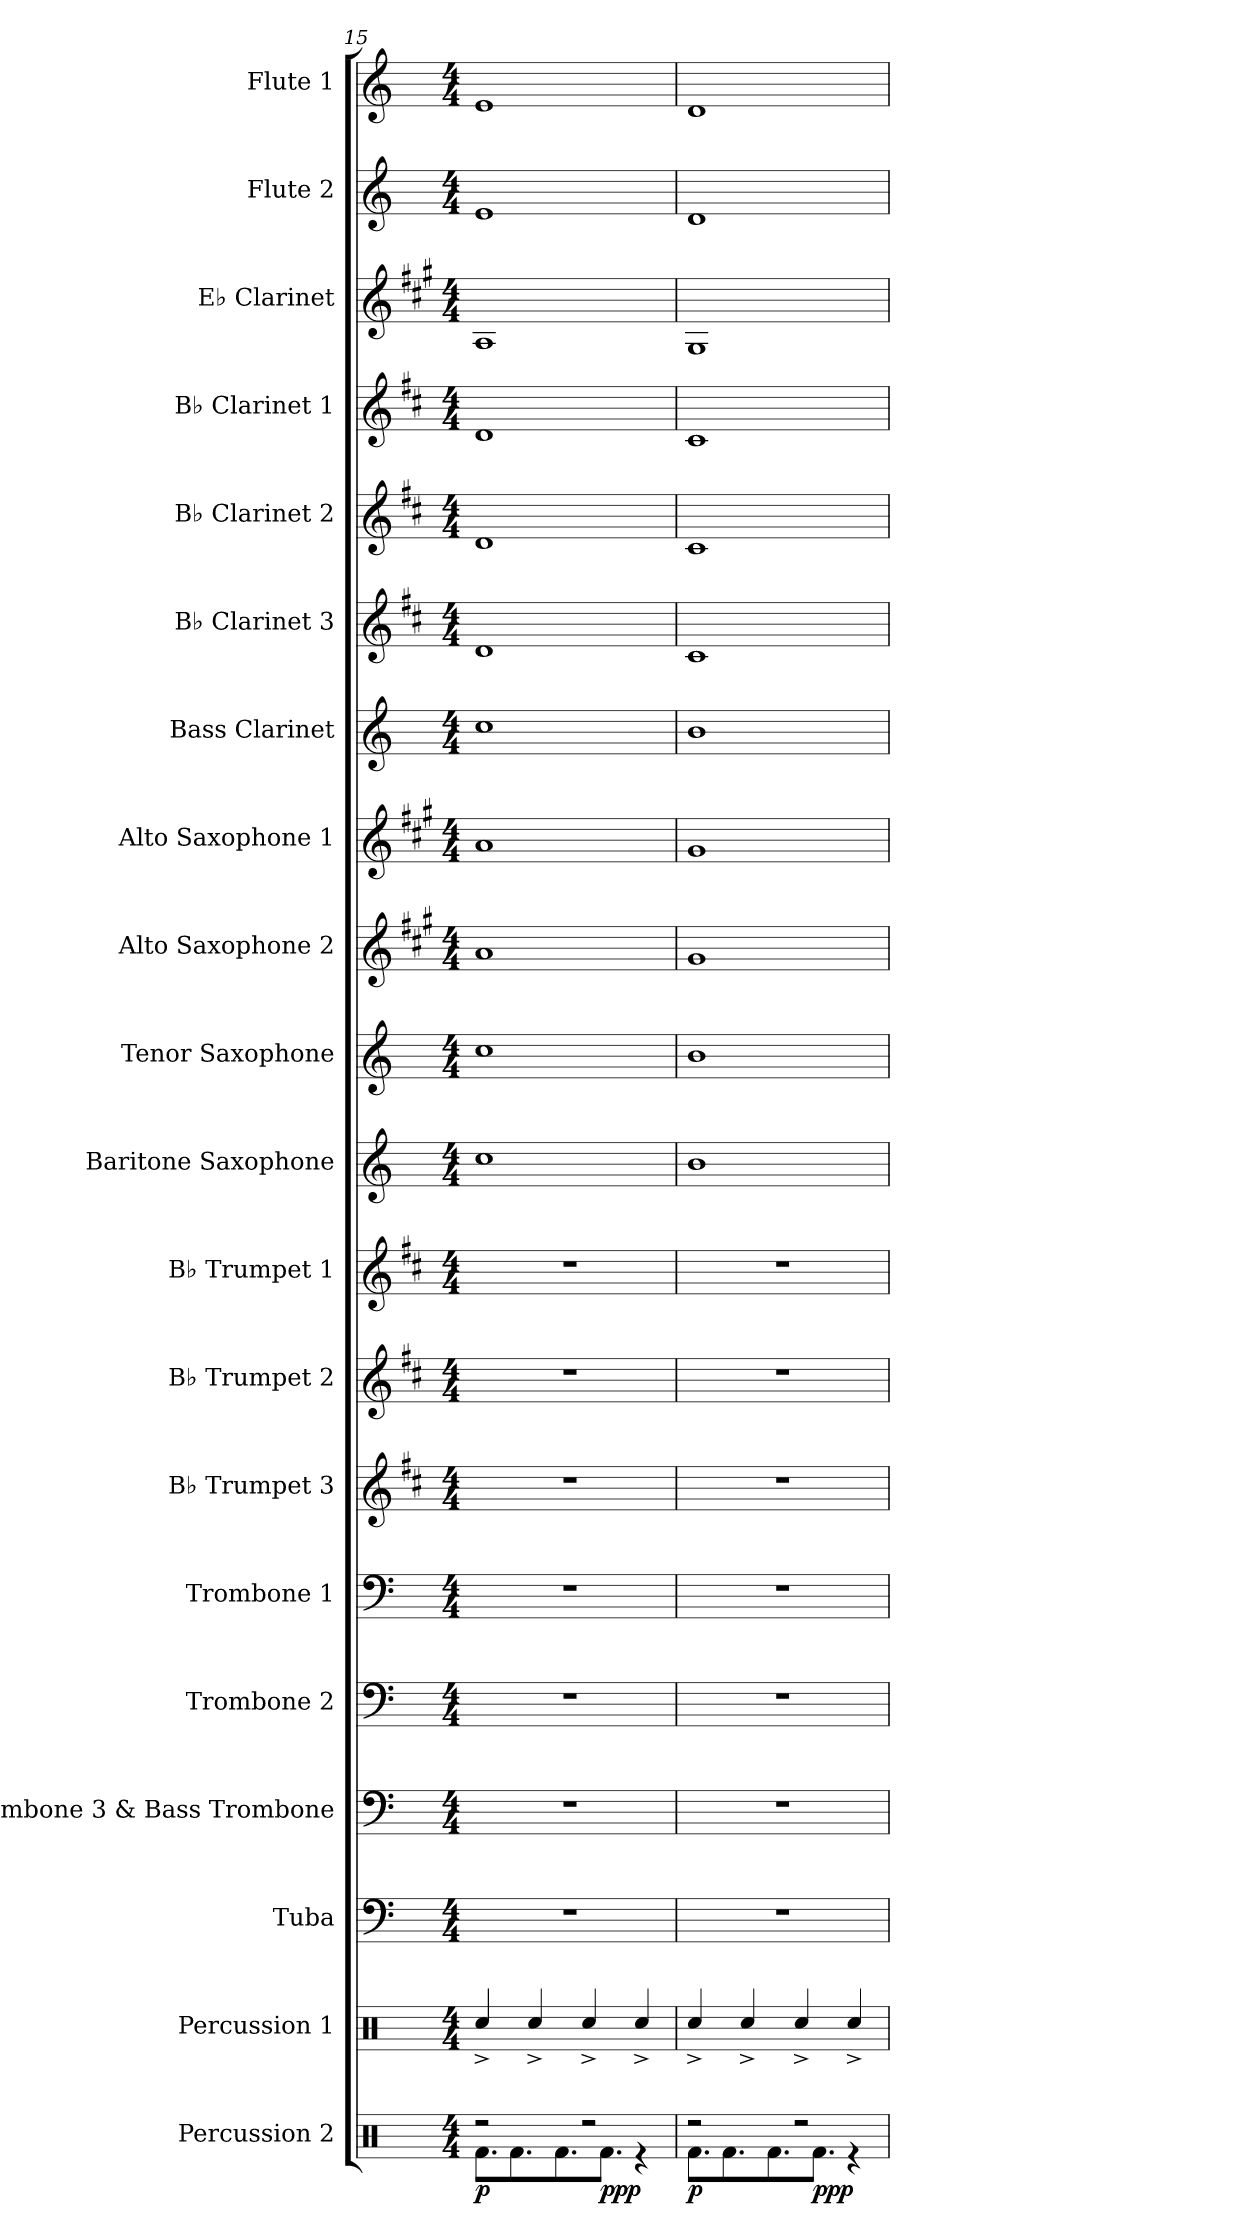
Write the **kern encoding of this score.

**kern	**dynam	**kern	**kern	**kern	**kern	**kern	**kern	**kern	**kern	**kern	**kern	**kern	**kern	**kern	**kern	**kern	**kern	**kern	**kern	**kern
*part20	*part20	*part19	*part18	*part17	*part16	*part15	*part14	*part13	*part12	*part11	*part10	*part9	*part8	*part7	*part6	*part5	*part4	*part3	*part2	*part1
*staff20	*staff20	*staff19	*staff18	*staff17	*staff16	*staff15	*staff14	*staff13	*staff12	*staff11	*staff10	*staff9	*staff8	*staff7	*staff6	*staff5	*staff4	*staff3	*staff2	*staff1
*I"Percussion 2	*	*I"Percussion 1	*I"Tuba	*I"Trombone 3 &amp; Bass Trombone	*I"Trombone 2	*I"Trombone 1	*I"B♭ Trumpet 3	*I"B♭ Trumpet 2	*I"B♭ Trumpet 1	*I"Baritone Saxophone	*I"Tenor Saxophone	*I"Alto Saxophone 2	*I"Alto Saxophone 1	*I"Bass Clarinet	*I"B♭ Clarinet 3	*I"B♭ Clarinet 2	*I"B♭ Clarinet 1	*I"E♭ Clarinet	*I"Flute 2	*I"Flute 1
*I'Perc. 2	*	*I'Perc. 1	*I'Tba.	*I'Tbn. 3 B. Tbn.	*I'Tbn. 2	*I'Tbn. 1	*I'B♭ Tpt. 3	*I'B♭ Tpt. 2	*I'B♭ Tpt. 1	*I'Bar. Sax.	*I'T. Sax.	*I'A. Sax. 2	*I'A. Sax. 1	*I'B. Cl.	*I'B♭ Cl. 3	*I'B♭ Cl. 2	*I'B♭ Cl. 1	*I'E♭ Cl.	*I'Fl. 2	*I'Fl. 1
*clefX	*	*clefX	*clefF4	*clefF4	*clefF4	*clefF4	*clefG2	*clefG2	*clefG2	*clefG2	*clefG2	*clefG2	*clefG2	*clefG2	*clefG2	*clefG2	*clefG2	*clefG2	*clefG2	*clefG2
*	*	*	*	*	*	*	*ITrd1c2	*ITrd1c2	*ITrd1c2	*ITrd12c21	*ITrd8c14	*ITrd5c9	*ITrd5c9	*ITrd8c14	*ITrd1c2	*ITrd1c2	*ITrd1c2	*ITrd-2c-3	*	*
*k[]	*	*k[]	*k[]	*k[]	*k[]	*k[]	*k[]	*k[]	*k[]	*k[]	*k[]	*k[]	*k[]	*k[]	*k[]	*k[]	*k[]	*k[]	*k[]	*k[]
*M4/4	*	*M4/4	*M4/4	*M4/4	*M4/4	*M4/4	*M4/4	*M4/4	*M4/4	*M4/4	*M4/4	*M4/4	*M4/4	*M4/4	*M4/4	*M4/4	*M4/4	*M4/4	*M4/4	*M4/4
=15	=15	=15	=15	=15	=15	=15	=15	=15	=15	=15	=15	=15	=15	=15	=15	=15	=15	=15	=15	=15
*^	*	*	*	*	*	*	*	*	*	*	*	*	*	*	*	*	*	*	*	*
!	!	!LO:DY:b	!	!	!	!	!	!	!	!	!	!	!	!	!	!	!	!	!	!	!
2r	8.Rf\L	p	4Rcc^/	1r	1r	1r	1r	1r	1r	1r	1c	1c	1c	1c	1c	1c	1c	1c	1c	1e	1e
.	8.Rf\	.	.	.	.	.	.	.	.	.	.	.	.	.	.	.	.	.	.	.	.
.	.	.	4Rcc^/	.	.	.	.	.	.	.	.	.	.	.	.	.	.	.	.	.	.
.	8.Rf\	.	.	.	.	.	.	.	.	.	.	.	.	.	.	.	.	.	.	.	.
2r	.	.	4Rcc^/	.	.	.	.	.	.	.	.	.	.	.	.	.	.	.	.	.	.
!	!	!LO:DY:b	!	!	!	!	!	!	!	!	!	!	!	!	!	!	!	!	!	!	!
.	8.Rf\J	ppp	.	.	.	.	.	.	.	.	.	.	.	.	.	.	.	.	.	.	.
.	4r	.	4Rcc^/	.	.	.	.	.	.	.	.	.	.	.	.	.	.	.	.	.	.
=16	=16	=16	=16	=16	=16	=16	=16	=16	=16	=16	=16	=16	=16	=16	=16	=16	=16	=16	=16	=16	=16
!	!	!LO:DY:b	!	!	!	!	!	!	!	!	!	!	!	!	!	!	!	!	!	!	!
2r	8.Rf\L	p	4Rcc^/	1r	1r	1r	1r	1r	1r	1r	1B	1B	1B	1B	1B	1B	1B	1B	1B	1d	1d
.	8.Rf\	.	.	.	.	.	.	.	.	.	.	.	.	.	.	.	.	.	.	.	.
.	.	.	4Rcc^/	.	.	.	.	.	.	.	.	.	.	.	.	.	.	.	.	.	.
.	8.Rf\	.	.	.	.	.	.	.	.	.	.	.	.	.	.	.	.	.	.	.	.
2r	.	.	4Rcc^/	.	.	.	.	.	.	.	.	.	.	.	.	.	.	.	.	.	.
!	!	!LO:DY:b	!	!	!	!	!	!	!	!	!	!	!	!	!	!	!	!	!	!	!
.	8.Rf\J	ppp	.	.	.	.	.	.	.	.	.	.	.	.	.	.	.	.	.	.	.
.	4r	.	4Rcc^/	.	.	.	.	.	.	.	.	.	.	.	.	.	.	.	.	.	.
*v	*v	*	*	*	*	*	*	*	*	*	*	*	*	*	*	*	*	*	*	*	*
=	=	=	=	=	=	=	=	=	=	=	=	=	=	=	=	=	=	=	=	=
*-	*-	*-	*-	*-	*-	*-	*-	*-	*-	*-	*-	*-	*-	*-	*-	*-	*-	*-	*-	*-
